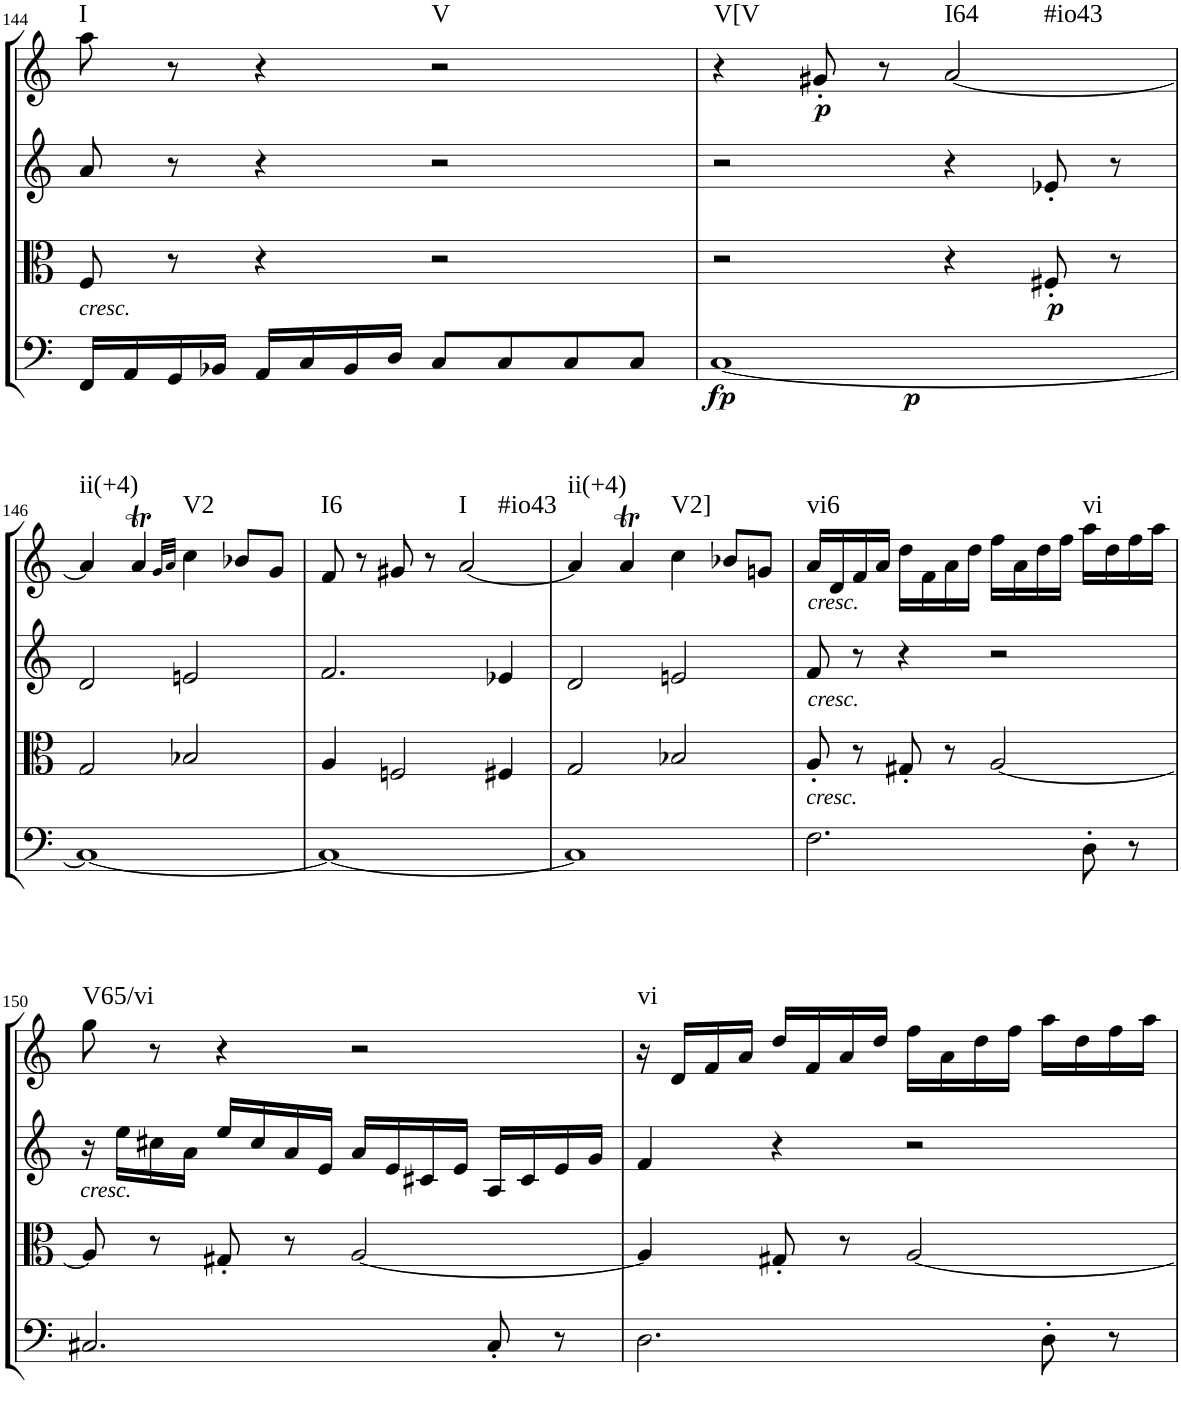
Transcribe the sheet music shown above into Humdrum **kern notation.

**kern	**dynam	**kern	**dynam	**kern	**kern	**dynam	**harte
*part4	*part4	*part3	*part3	*part2	*part1	*part1	*part1
*staff4	*staff4	*staff3	*staff3	*staff2	*staff1	*staff1	*
*I"Cello	*	*I"Viola	*	*I"2nd Violin	*I"1st Violin	*	*
*	*	*I'Vla	*	*I'Vln	*I'Vln	*	*
!!LO:PB:g=z
*clefF4	*	*clefC3	*	*clefG2	*clefG2	*	*
*k[]	*	*k[]	*	*k[]	*k[]	*	*
*M4/4	*	*M4/4	*	*M4/4	*M4/4	*	*
*met(c)	*	*met(c)	*	*met(c)	*met(c)	*	*
=144	=144	=144	=144	=144	=144	=144	=144
!LO:TX:a:i:t=cresc.	!	!	!	!	!	!	!LO:H:kt=I
16FF/LL	.	8F/	.	8a/	8aa\	.	N
16AA/	.	.	.	.	.	.	.
16GG/	.	8r	.	8r	8r	.	.
16BB-X/JJ	.	.	.	.	.	.	.
16AA/LL	.	4r	.	4r	4r	.	.
16C/	.	.	.	.	.	.	.
16BB-/	.	.	.	.	.	.	.
16D/JJ	.	.	.	.	.	.	.
!	!	!	!	!	!	!	!LO:H:kt=V
8C/L	.	2r	.	2r	2r	.	N
8C/	.	.	.	.	.	.	.
8C/	.	.	.	.	.	.	.
8C/J	.	.	.	.	.	.	.
=145	=145	=145	=145	=145	=145	=145	=145
!	!LO:DY:b	!	!	!	!	!	!
!	!LO:DY:n=1:b	!	!	!	!	!	!LO:H:kt=V[V
[1C	fp p	2r	.	2r	4r	.	N
!	!	!	!	!	!	!LO:DY:b	!
.	.	.	.	.	8g#X'/	p	.
.	.	.	.	.	8r	.	.
!	!	!	!	!	!	!	!LO:H:n=1:kt=I64
!	!	!	!	!	!	!	!LO:H:n=2:kt=#io43
.	.	4r	.	4r	[2a/	.	N N
!	!	!	!LO:DY:b	!	!	!	!
.	.	8F#X'/	p	8e-X'/	.	.	.
.	.	8r	.	8r	.	.	.
!!LO:LB:g=z
=146	=146	=146	=146	=146	=146	=146	=146
!	!	!	!	!	!	!	!LO:H:kt=ii(+4)
1C_	.	2G/	.	2d/	4a/]	.	N
.	.	.	.	.	4aT/	.	.
.	.	.	.	.	32qg/LLL	.	.
.	.	.	.	.	32qa/JJJ	.	.
!	!	!	!	!	!	!	!LO:H:kt=V2
.	.	2B-X/	.	2en/	4cc\	.	N
.	.	.	.	.	8b-X/L	.	.
.	.	.	.	.	8g/J	.	.
=147	=147	=147	=147	=147	=147	=147	=147
!	!	!	!	!	!	!	!LO:H:kt=I6
1C_	.	4A/	.	2.f/	8f/	.	N
.	.	.	.	.	8r	.	.
.	.	2Fn/	.	.	8g#X/	.	.
.	.	.	.	.	8r	.	.
!	!	!	!	!	!	!	!LO:H:n=1:kt=I
!	!	!	!	!	!	!	!LO:H:n=2:kt=#io43
.	.	.	.	.	[2a/	.	N N
.	.	4F#X/	.	4e-X/	.	.	.
=148	=148	=148	=148	=148	=148	=148	=148
!	!	!	!	!	!	!	!LO:H:kt=ii(+4)
1C]	.	2G/	.	2d/	4a/]	.	N
.	.	.	.	.	4aT/	.	.
!	!	!	!	!	!	!	!LO:H:kt=V2]
.	.	2B-X/	.	2en/	4cc\	.	N
.	.	.	.	.	8b-X/L	.	.
.	.	.	.	.	8gn/J	.	.
=149	=149	=149	=149	=149	=149	=149	=149
!	!	!	!	!	!LO:TX:b:i:t=cresc.	!	!
!	!	!LO:TX:a:i:t=cresc.	!	!	!	!	!
!LO:TX:a:i:t=cresc.	!	!	!	!	!	!	!LO:H:kt=vi6
2.F\	.	8A'/	.	8f/	16a/LL	.	N
.	.	.	.	.	16d/	.	.
.	.	8r	.	8r	16f/	.	.
.	.	.	.	.	16a/JJ	.	.
.	.	8G#X'/	.	4r	16dd\LL	.	.
.	.	.	.	.	16f\	.	.
.	.	8r	.	.	16a\	.	.
.	.	.	.	.	16dd\JJ	.	.
.	.	[2A/	.	2r	16ff\LL	.	.
.	.	.	.	.	16a\	.	.
.	.	.	.	.	16dd\	.	.
.	.	.	.	.	16ff\JJ	.	.
!	!	!	!	!	!	!	!LO:H:kt=vi
8D'\	.	.	.	.	16aa\LL	.	N
.	.	.	.	.	16dd\	.	.
8r	.	.	.	.	16ff\	.	.
.	.	.	.	.	16aa\JJ	.	.
!!LO:LB:g=z
=150	=150	=150	=150	=150	=150	=150	=150
!	!	!	!	!LO:TX:b:i:t=cresc.	!	!	!LO:H:kt=V65/vi
2.C#X/	.	8A/]	.	16r	8gg\	.	N
.	.	.	.	16ee\LL	.	.	.
.	.	8r	.	16cc#X\	8r	.	.
.	.	.	.	16a\JJ	.	.	.
.	.	8G#X'/	.	16ee/LL	4r	.	.
.	.	.	.	16cc#/	.	.	.
.	.	8r	.	16a/	.	.	.
.	.	.	.	16e/JJ	.	.	.
.	.	[2A/	.	16a/LL	2r	.	.
.	.	.	.	16e/	.	.	.
.	.	.	.	16c#X/	.	.	.
.	.	.	.	16e/JJ	.	.	.
8C#'/	.	.	.	16A/LL	.	.	.
.	.	.	.	16c#/	.	.	.
8r	.	.	.	16e/	.	.	.
.	.	.	.	16g/JJ	.	.	.
=151	=151	=151	=151	=151	=151	=151	=151
!	!	!	!	!	!	!	!LO:H:kt=vi
2.D\	.	4A/]	.	4f/	16r	.	N
.	.	.	.	.	16d/LL	.	.
.	.	.	.	.	16f/	.	.
.	.	.	.	.	16a/JJ	.	.
.	.	8G#X'/	.	4r	16dd/LL	.	.
.	.	.	.	.	16f/	.	.
.	.	8r	.	.	16a/	.	.
.	.	.	.	.	16dd/JJ	.	.
.	.	[2A/	.	2r	16ff\LL	.	.
.	.	.	.	.	16a\	.	.
.	.	.	.	.	16dd\	.	.
.	.	.	.	.	16ff\JJ	.	.
8D'\	.	.	.	.	16aa\LL	.	.
.	.	.	.	.	16dd\	.	.
8r	.	.	.	.	16ff\	.	.
.	.	.	.	.	16aa\JJ	.	.
=	=	=	=	=	=	=	=
*-	*-	*-	*-	*-	*-	*-	*-
